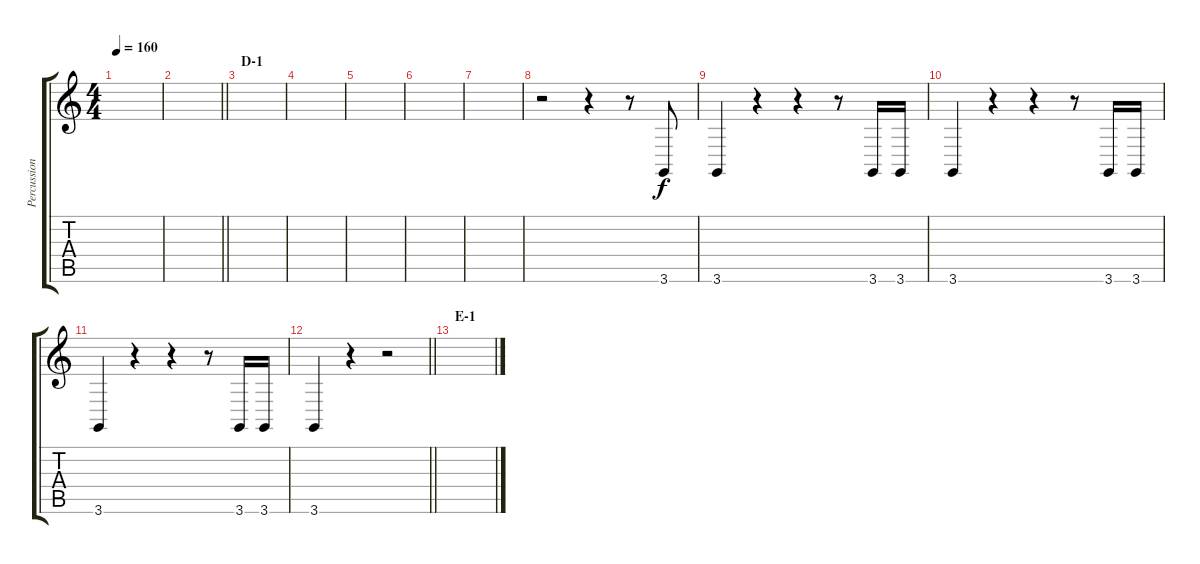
\track ("Percussion B (Tainaka Ritsu)" "Percussion") {instrument timpani}
\staff {score tabs}
\tuning (E4 B3 G3 D3 A2 E2) {hide}
\ts (4 4)
\tempo 160
\clef g2
\ks c
|
\barLineRight lightlight
|
\section ("" "D-1")
|
|
|
|
|
r.2 r.4 r.8 3.6.8 |
3.6.4 r.4 r.4 r.8 3.6.16 3.6.16 |
3.6.4 r.4 r.4 r.8 3.6.16 3.6.16 |
3.6.4 r.4 r.4 r.8 3.6.16 3.6.16 |
\barLineRight lightlight
3.6.4 r.4 r.2 |
\section ("" "E-1")
